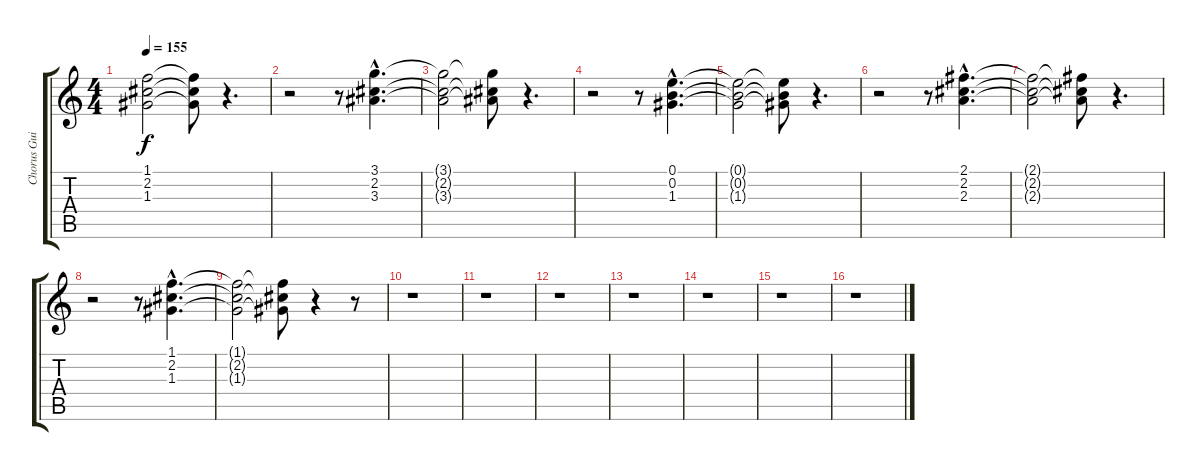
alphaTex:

\track ("Chorus Guitar R" "Chorus Gui") {instrument electricguitarclean}
\staff {score tabs}
\tuning (E4 B3 G3 D3 A2 E2) {hide}
\ts (4 4)
\tempo 155
\clef g2
\ks c
(1.1{t} 2.2{t} 1.3{t}).2{dy f} (1.1{t} 2.2{t} 1.3{t}).8 r.4{d} |
r.2 r.8 (3.1{hac} 2.2{hac} 3.3{hac}).4{d} |
(3.1{t} 2.2{t} 3.3{t}).2 (3.1{t} 2.2{t} 3.3{t}).8 r.4{d} |
r.2 r.8 (0.1{hac} 0.2{hac} 1.3{hac}).4{d} |
(0.1{t} 0.2{t} 1.3{t}).2 (0.1{t} 0.2{t} 1.3{t}).8 r.4{d} |
r.2 r.8 (2.1{hac} 2.2{hac} 2.3{hac}).4{d} |
(2.1{t} 2.2{t} 2.3{t}).2 (2.1{t} 2.2{t} 2.3{t}).8 r.4{d} |
r.2 r.8 (1.1{hac} 2.2{hac} 1.3{hac}).4{d} |
(1.1{t} 2.2{t} 1.3{t}).2 (1.1{t} 2.2{t} 1.3{t}).8 r.4 r.8 |
r.1 |
r.1 |
r.1 |
r.1 |
r.1 |
r.1 |
r.1
